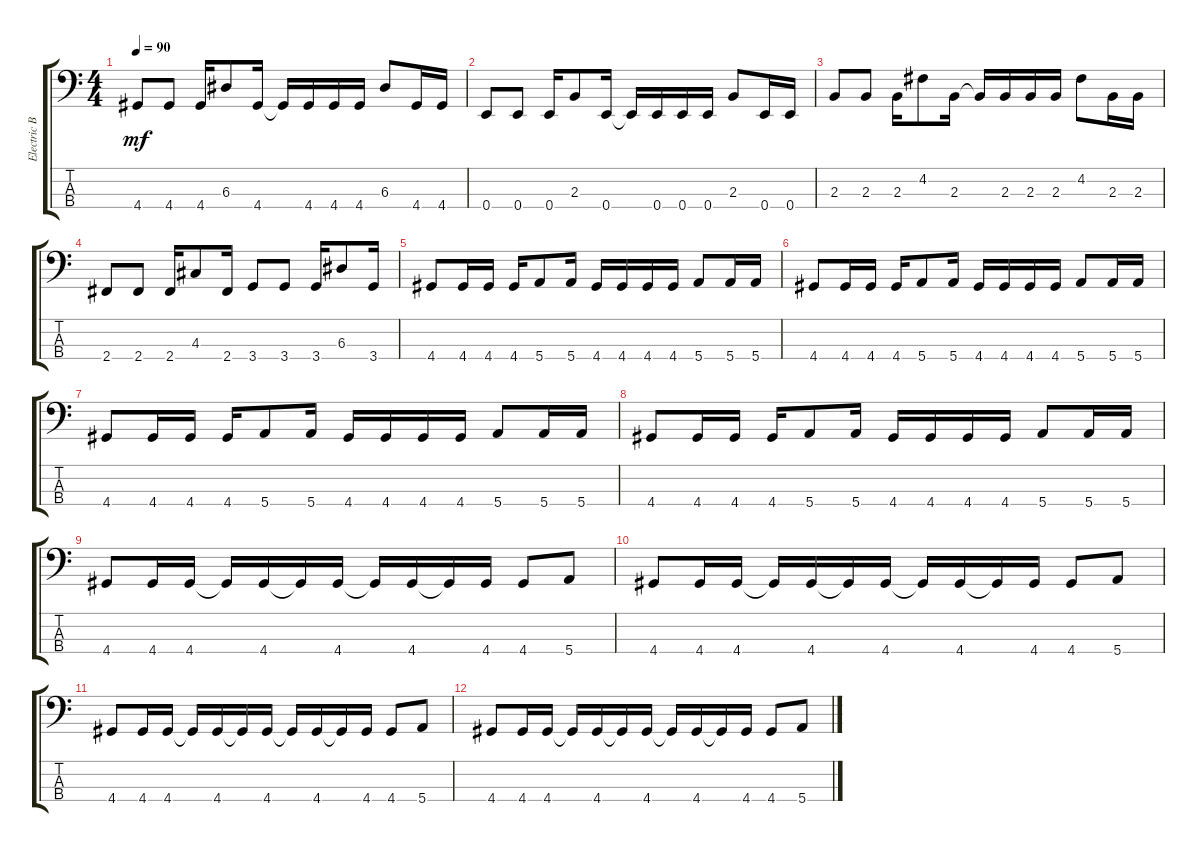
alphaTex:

\track ("Electric Bass" "Electric B") {instrument electricbassfinger}
\staff {score tabs}
\tuning (G2 D2 A1 E1) {hide}
\ts (4 4)
\tempo 90
\clef f4
\ks c
4.4.8{dy mf} 4.4.8 4.4.16 6.3.8 4.4.16 4.4{t}.16 4.4.16 4.4.16 4.4.16 6.3.8 4.4.16 4.4.16 |
0.4.8 0.4.8 0.4.16 2.3.8 0.4.16 0.4{t}.16 0.4.16 0.4.16 0.4.16 2.3.8 0.4.16 0.4.16 |
2.3.8 2.3.8 2.3.16 4.2.8 2.3.16 2.3{t}.16 2.3.16 2.3.16 2.3.16 4.2.8 2.3.16 2.3.16 |
2.4.8 2.4.8 2.4.16 4.3.8 2.4.16 3.4.8 3.4.8 3.4.16 6.3.8 3.4.16 |
4.4.8 4.4.16 4.4.16 4.4.16 5.4.8 5.4.16 4.4.16 4.4.16 4.4.16 4.4.16 5.4.8 5.4.16 5.4.16 |
4.4.8 4.4.16 4.4.16 4.4.16 5.4.8 5.4.16 4.4.16 4.4.16 4.4.16 4.4.16 5.4.8 5.4.16 5.4.16 |
4.4.8 4.4.16 4.4.16 4.4.16 5.4.8 5.4.16 4.4.16 4.4.16 4.4.16 4.4.16 5.4.8 5.4.16 5.4.16 |
4.4.8 4.4.16 4.4.16 4.4.16 5.4.8 5.4.16 4.4.16 4.4.16 4.4.16 4.4.16 5.4.8 5.4.16 5.4.16 |
4.4.8 4.4.16 4.4.16 4.4{t}.16 4.4.16 4.4{t}.16 4.4.16 4.4{t}.16 4.4.16 4.4{t}.16 4.4.16 4.4.8 5.4.8 |
4.4.8 4.4.16 4.4.16 4.4{t}.16 4.4.16 4.4{t}.16 4.4.16 4.4{t}.16 4.4.16 4.4{t}.16 4.4.16 4.4.8 5.4.8 |
4.4.8 4.4.16 4.4.16 4.4{t}.16 4.4.16 4.4{t}.16 4.4.16 4.4{t}.16 4.4.16 4.4{t}.16 4.4.16 4.4.8 5.4.8 |
4.4.8 4.4.16 4.4.16 4.4{t}.16 4.4.16 4.4{t}.16 4.4.16 4.4{t}.16 4.4.16 4.4{t}.16 4.4.16 4.4.8 5.4.8
